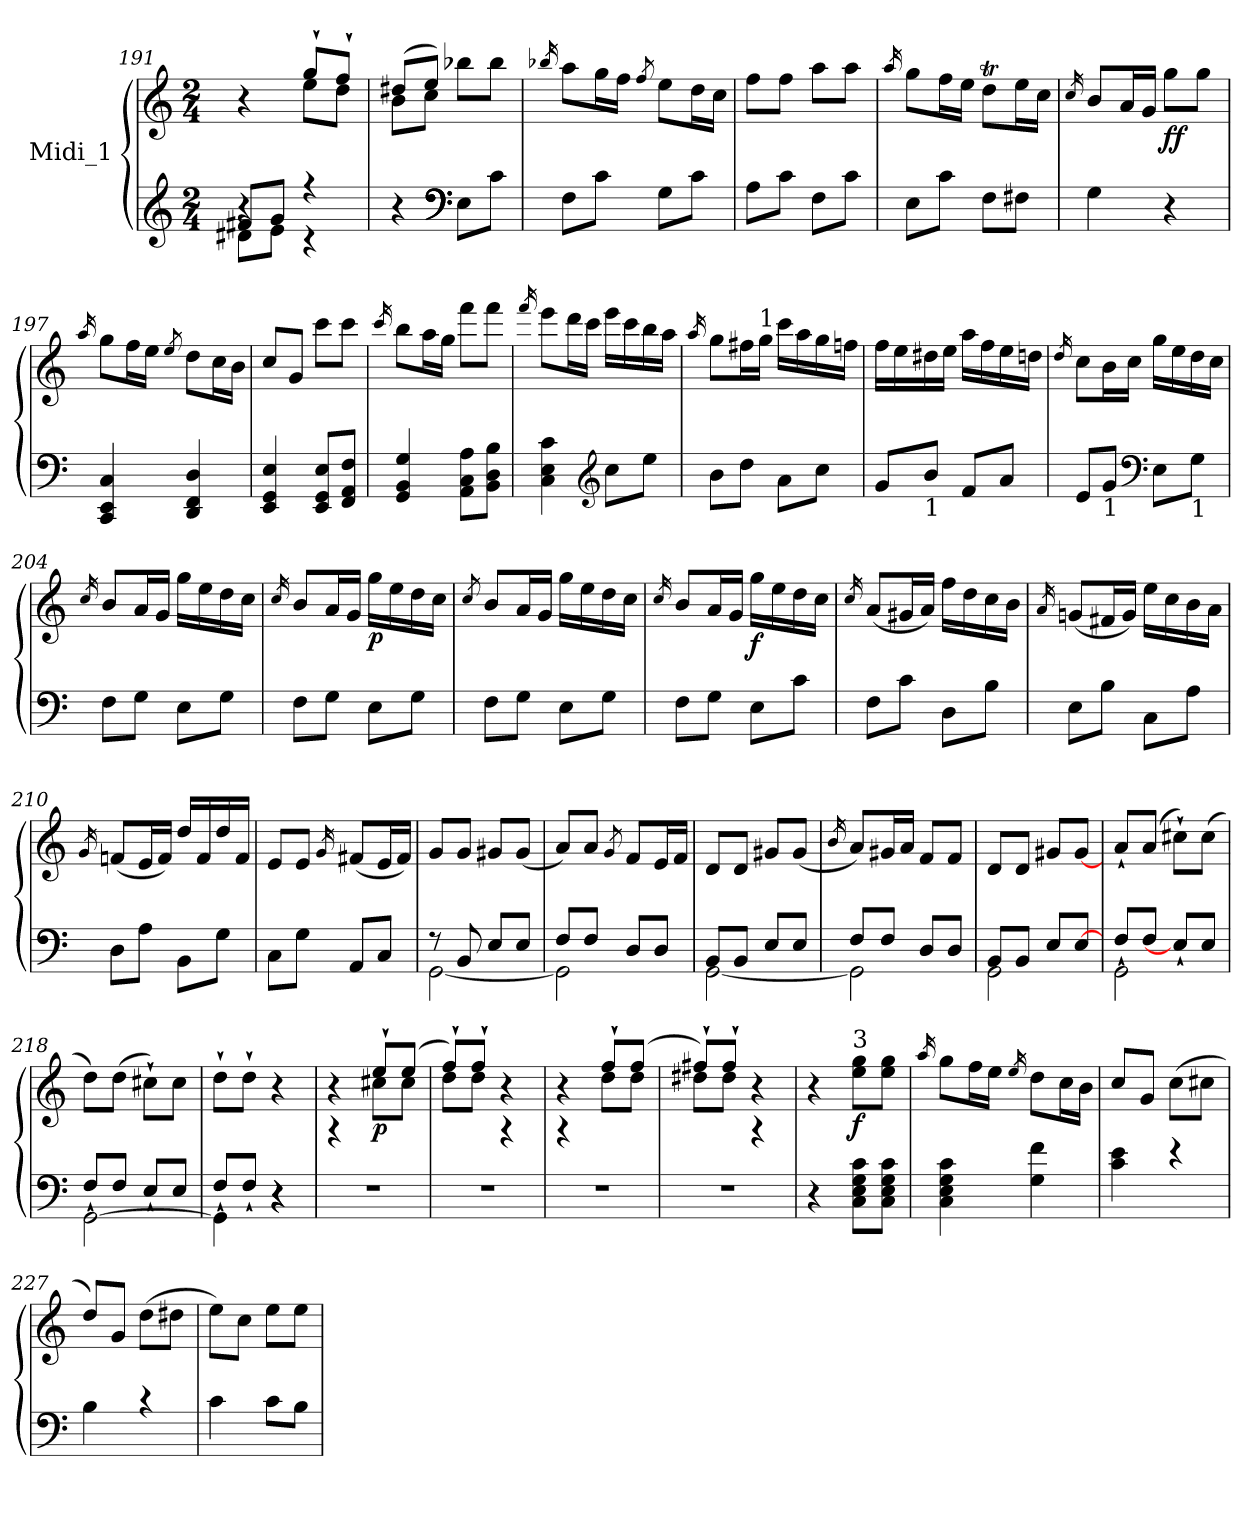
**kern	**kern	**dynam
*part1	*part1	*part1
*staff2	*staff1	*staff1/2
*I"Midi_1	*	*
*clefG2	*clefG2	*
*k[]	*k[]	*
*C:	*C:	*
*M2/4	*M2/4	*
=191	=191	=191
*^	*^	*
*	*^	*	*	*
4r	8f#X/L	8d#X\L	4r	4ryy	.
.	8g/J	8e\J	.	.	.
4ryy	4r	4r	8gg`/L	8ee\L	.
.	.	.	8ff`/J	8dd\J	.
=192	=192	=192	=192	=192	=192
4ryy	4r	4ryy	(8dd#X/L	8b\L	.
.	.	.	8ee/J)	8cc\J	.
*clefF4	*	*	*	*	*
4ryy	8E\L	4ryy	8bb-X\L	4ryy	.
.	8c\J	.	8bb-\J	.	.
*	*	*	*v	*v	*
!!LO:LB:g=z
=193	=193	=193	=193	=193
.	.	.	16qbb-X/	.
2ryy	8F\L	2ryy	8aa\L	.
.	8c\J	.	16gg\L	.
.	.	.	16ff\JJ	.
.	.	.	8qff/	.
.	8G\L	.	8ee\L	.
.	8c\J	.	16dd\L	.
.	.	.	16cc\JJ	.
*v	*v	*v	*	*
!!LO:PB:g=z
=194	=194	=194
8A\L	8ff\L	.
8c\J	8ff\J	.
8F\L	8aa\L	.
8c\J	8aa\J	.
=195	=195	=195
.	16qaa/	.
8E\L	8gg\L	.
8c\J	16ff\L	.
.	16ee\JJ	.
8F\L	8ddT\L	.
8F#X\J	16ee\L	.
.	16cc\JJ	.
=196	=196	=196
.	16qcc/	.
4G\	8b/L	.
.	16a/L	.
.	16g/JJ	.
!	!	!LO:DY:b
4r	8gg\L	ff
.	8gg\J	.
=197	=197	=197
.	16qaa/	.
4CC/ 4EE/ 4C/	8gg\L	.
.	16ff\L	.
.	16ee\JJ	.
.	8qee/	.
4DD/ 4FF/ 4D/	8dd\L	.
.	16cc\L	.
.	16b\JJ	.
=198	=198	=198
4EE/ 4GG/ 4E/	8cc/L	.
.	8g/J	.
8EE/ 8GG/ 8E/L	8ccc\L	.
8FF/ 8AA/ 8F/J	8ccc\J	.
=199	=199	=199
.	16qccc/	.
4GG/ 4BB/ 4G/	8bb\L	.
.	16aa\L	.
.	16gg\JJ	.
8AA\ 8C\ 8A\L	8fff\L	.
8BB\ 8D\ 8B\J	8fff\J	.
!!LO:LB:g=z
=200	=200	=200
.	16qfff/	.
4C\ 4E\ 4c\	8eee\L	.
.	16ddd\L	.
.	16ccc\JJ	.
*clefG2	*	*
8cc\L	16eee\LL	.
.	16ccc\	.
8ee\J	16bb\	.
.	16aa\JJ	.
=201	=201	=201
.	16qaa/	.
8b\L	8gg\L	.
8dd\J	16ff#X\L	.
!	!LO:TX:a:t=1	!
.	16gg\JJ	.
8a\L	16ccc\LL	.
.	16aa\	.
8cc\J	16gg\	.
.	16ffn\JJ	.
=202	=202	=202
8g/L	16ff\LL	.
.	16ee\	.
!LO:TX:b:t=1	!	!
8b/J	16dd#X\	.
.	16ee\JJ	.
8f/L	16aa\LL	.
.	16ff\	.
8a/J	16ee\	.
.	16ddn\JJ	.
=203	=203	=203
.	16qdd/	.
8e/L	8cc\L	.
!LO:TX:b:t=1	!	!
8g/J	16b\L	.
.	16cc\JJ	.
*clefF4	*	*
8E\L	16gg\LL	.
.	16ee\	.
!LO:TX:b:t=1	!	!
8G\J	16dd\	.
.	16cc\JJ	.
!!LO:LB:g=z
=204	=204	=204
.	16qcc/	.
8F\L	8b/L	.
8G\J	16a/L	.
.	16g/JJ	.
8E\L	16gg\LL	.
.	16ee\	.
8G\J	16dd\	.
.	16cc\JJ	.
!!LO:LB:g=z
=205	=205	=205
.	16qcc/	.
8F\L	8b/L	.
8G\J	16a/L	.
.	16g/JJ	.
!	!	!LO:DY:b
8E\L	16gg\LL	p
.	16ee\	.
8G\J	16dd\	.
.	16cc\JJ	.
=206	=206	=206
.	8qcc/	.
8F\L	8b/L	.
8G\J	16a/L	.
.	16g/JJ	.
8E\L	16gg\LL	.
.	16ee\	.
8G\J	16dd\	.
.	16cc\JJ	.
=207	=207	=207
.	16qcc/	.
8F\L	8b/L	.
8G\J	16a/L	.
.	16g/JJ	.
!	!	!LO:DY:b
8E\L	16gg\LL	f
.	16ee\	.
8c\J	16dd\	.
.	16cc\JJ	.
=208	=208	=208
.	16qcc/	.
8F\L	(8a/L	.
8c\J	16g#X/L	.
.	16a/JJ)	.
8D\L	16ff\LL	.
.	16dd\	.
8B\J	16cc\	.
.	16b\JJ	.
=209	=209	=209
.	16qa/	.
8E\L	(8gni/L	.
8B\J	16f#X/L	.
.	16g/JJ)	.
8C\L	16ee\LL	.
.	16cc\	.
8A\J	16b\	.
.	16a\JJ	.
!!LO:PB:g=z
=210	=210	=210
.	16qg/	.
*^	*	*
8D\L	2ryy	(8fni/L	.
8A\J	.	16e/L	.
.	.	16f/JJ)	.
8BB\L	.	16dd/LL	.
.	.	16f/	.
8G\J	.	16dd/	.
.	.	16f/JJ	.
=211	=211	=211	=211
8C\L	2ryy	8e/L	.
8G\J	.	8e/J	.
.	.	16qg/	.
8AA/L	.	(8f#X/L	.
8C/J	.	16e/L	.
.	.	16f#/JJ)	.
=212	=212	=212	=212
8r	[2GG\	8g/L	.
8BB/	.	8g/J	.
8E/L	.	8g#X/L	.
8E/J	.	(8g#/J	.
=213	=213	=213	=213
8F/L	2GG\]	8a/L)	.
8F/J	.	8a/J	.
.	.	8qg/	.
8D/L	.	8f/L	.
8D/J	.	16e/L	.
.	.	16f/JJ	.
=214	=214	=214	=214
8BB/L	[2GG\	8d/L	.
8BB/J	.	8d/J	.
8E/L	.	8g#X/L	.
8E/J	.	(8g#/J	.
=215	=215	=215	=215
.	.	16qb/	.
8F/L	2GG\]	8a/L)	.
8F/J	.	16g#X/L	.
.	.	16a/JJ	.
8D/L	.	8f/L	.
8D/J	.	8f/J	.
!!LO:LB:g=z
=216	=216	=216	=216
8BB/L	2GG\	8d/L	.
8BB/J	.	8d/J	.
8E/L	.	8g#X/L	.
[8E/J	.	[8g#/J	.
!!LO:LB:g=z
=217	=217	=217	=217
*	*^	*	*
2ryy	8F`/L	2GG\	8a`/L	.
.	8F/J	.	(8a/J	.
.	8E`/L]	.	8cc#X`\L)	.
.	8E/J	.	(>8cc#\J	.
=218	=218	=218	=218	=218
2ryy	8F`/L	[2GG\	8dd\L)	.
.	8F/J	.	(>8dd\J	.
.	8E`/L	.	8cc#X`\L)	.
.	(>8E/J	.	8cc#\J	.
=219	=219	=219	=219	=219
2ryy	8F`/L	4GG\]	8dd`\L)	.
.	8F`/J	.	8dd`\J	.
.	4r	4r	4r	.
=220	=220	=220	=220	=220
*	*	*	*^	*
4rb	2r	2ryy	4r	4ryy	.
!	!	!	!	!	!LO:DY:b
4ryy	.	.	8ee`/L	8cc#X\L	p
.	.	.	(>8ee/J	8cc#\J	.
=221	=221	=221	=221	=221	=221
4ryy	2r	2ryy	8ff`/L)	8dd\L	.
.	.	.	8ff`/J	8dd\J	.
4rb	.	.	4r	4ryy	.
=222	=222	=222	=222	=222	=222
4rb	2r	2ryy	4r	4ryy	.
4ryy	.	.	8ff`/L	8dd\L	.
.	.	.	(>8ff/J	8dd\J	.
=223	=223	=223	=223	=223	=223
4ryy	2r	2ryy	8ff#X`/L)	8dd#X\L	.
.	.	.	8ff#`/J	8dd#\J	.
4rb	.	.	4r	4ryy	.
*	*	*	*v	*v	*
=224	=224	=224	=224	=224
2ryy	4r	2ryy	4r	.
!	!	!	!LO:TX:a:t=3	!
!	!	!	!	!LO:DY:b
.	8C\ 8E\ 8G\ 8c\L	.	8ee\ 8gg\L	f
.	8C\ 8E\ 8G\ 8c\J	.	8ee\ 8gg\J	.
*v	*v	*v	*	*
!!LO:LB:g=z
=225	=225	=225
.	16qaa/	.
*^	*	*
4C\ 4E\ 4G\ 4c\	2ryy	8gg\L	.
.	.	16ff\L	.
.	.	16ee\JJ	.
.	.	16qee/	.
4G\ 4f\	.	8dd\L	.
.	.	16cc\L	.
.	.	16b\JJ	.
=226	=226	=226	=226
4c\ 4e\	2ryy	8cc/L	.
.	.	8g/J	.
4r	.	(>8cc\L	.
.	.	8cc#X\J	.
=227	=227	=227	=227
4B\	2ryy	8dd/L)	.
.	.	8g/J	.
4r	.	(>8dd\L	.
.	.	8dd#X\J	.
=228	=228	=228	=228
4c\	2ryy	8ee\L)	.
.	.	8cc\J	.
8c\L	.	8ee\L	.
8B\J	.	8ee\J	.
*v	*v	*	*
=	=	=
*-	*-	*-
